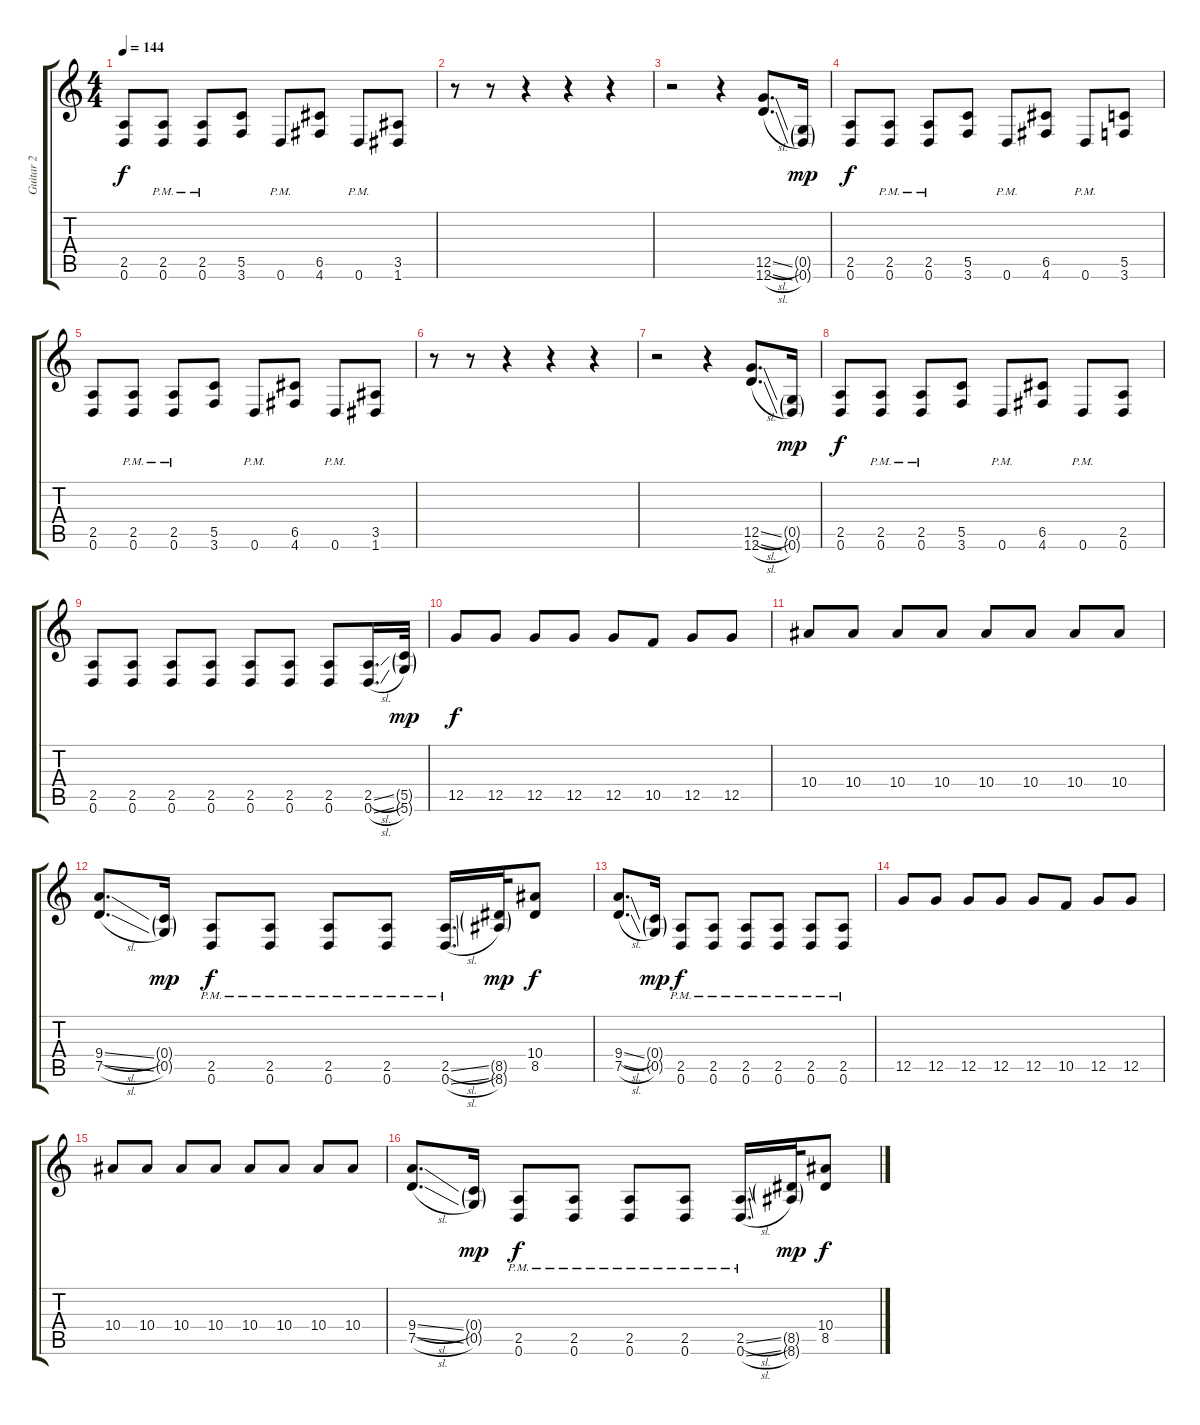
\track ("Guitar 2" "Guitar 2") {instrument distortionguitar}
\staff {score tabs}
\tuning (D4 A3 F3 C3 G2 D2) {hide}
\ts (4 4)
\tempo 144
\clef g2
\ks c
(2.5 0.6).8{dy f} (2.5{pm} 0.6{pm}).8 (2.5{pm} 0.6{pm}).8 (5.5 3.6).8 0.6{pm}.8 (6.5 4.6).8 0.6{pm}.8 (3.5 1.6).8 |
r.8 r.8 r.4 r.4 r.4 |
r.2 r.4 (12.5{sl} 12.6{sl}).8{d} (0.5{g} 0.6{g}).16{dy mp} |
(2.5 0.6).8{dy f} (2.5{pm} 0.6{pm}).8 (2.5{pm} 0.6{pm}).8 (5.5 3.6).8 0.6{pm}.8 (6.5 4.6).8 0.6{pm}.8 (5.5 3.6).8 |
(2.5 0.6).8 (2.5{pm} 0.6{pm}).8 (2.5{pm} 0.6{pm}).8 (5.5 3.6).8 0.6{pm}.8 (6.5 4.6).8 0.6{pm}.8 (3.5 1.6).8 |
r.8 r.8 r.4 r.4 r.4 |
r.2 r.4 (12.5{sl} 12.6{sl}).8{d} (0.5{g} 0.6{g}).16{dy mp} |
(2.5 0.6).8{dy f} (2.5{pm} 0.6{pm}).8 (2.5{pm} 0.6{pm}).8 (5.5 3.6).8 0.6{pm}.8 (6.5 4.6).8 0.6{pm}.8 (2.5 0.6).8 |
(2.5 0.6).8 (2.5 0.6).8 (2.5 0.6).8 (2.5 0.6).8 (2.5 0.6).8 (2.5 0.6).8 (2.5 0.6).8 (2.5{sl} 0.6{sl}).16{d} (5.5{g} 5.6{g}).32{dy mp} |
12.5.8{dy f} 12.5.8 12.5.8 12.5.8 12.5.8 10.5.8 12.5.8 12.5.8 |
10.4.8 10.4.8 10.4.8 10.4.8 10.4.8 10.4.8 10.4.8 10.4.8 |
(9.4{sl} 7.5{sl}).8{d} (0.4{g} 0.5{g}).16{dy mp} (2.5{pm} 0.6{pm}).8{dy f} (2.5{pm} 0.6{pm}).8 (2.5{pm} 0.6{pm}).8 (2.5{pm} 0.6{pm}).8 (2.5{sl pm} 0.6{sl pm}).16{d} (8.5{g} 8.6{g}).32{dy mp} (10.4 8.5).8{dy f} |
(9.4{sl} 7.5{sl}).8{d} (0.4{g} 0.5{g}).16{dy mp} (2.5{pm} 0.6{pm}).8{dy f} (2.5{pm} 0.6{pm}).8 (2.5{pm} 0.6{pm}).8 (2.5{pm} 0.6{pm}).8 (2.5{pm} 0.6{pm}).8 (2.5{pm} 0.6{pm}).8 |
12.5.8 12.5.8 12.5.8 12.5.8 12.5.8 10.5.8 12.5.8 12.5.8 |
10.4.8 10.4.8 10.4.8 10.4.8 10.4.8 10.4.8 10.4.8 10.4.8 |
(9.4{sl} 7.5{sl}).8{d} (0.4{g} 0.5{g}).16{dy mp} (2.5{pm} 0.6{pm}).8{dy f} (2.5{pm} 0.6{pm}).8 (2.5{pm} 0.6{pm}).8 (2.5{pm} 0.6{pm}).8 (2.5{sl pm} 0.6{sl pm}).16{d} (8.5{g} 8.6{g}).32{dy mp} (10.4 8.5).8{dy f}
